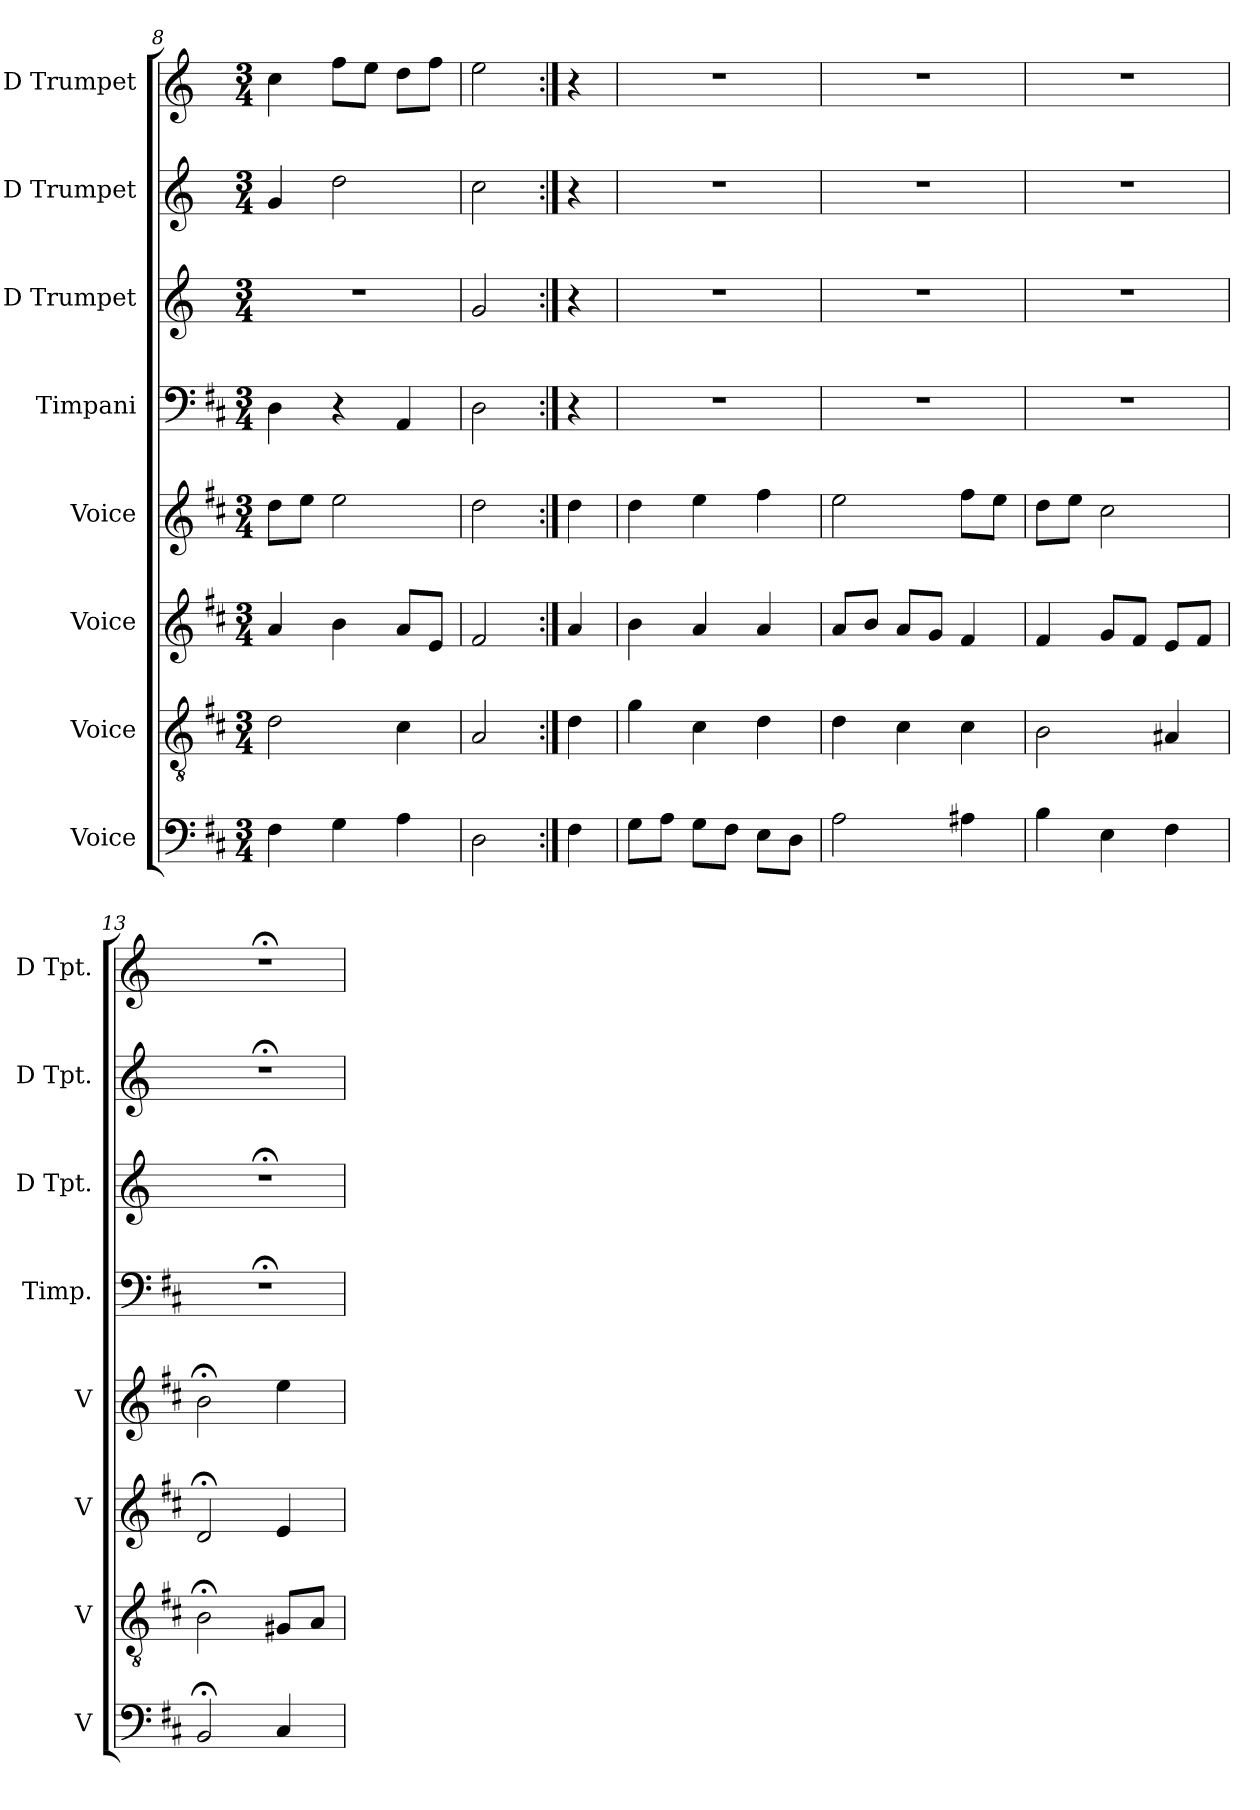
**kern	**kern	**kern	**kern	**kern	**kern	**kern	**kern
*part8	*part7	*part6	*part5	*part4	*part3	*part2	*part1
*staff8	*staff7	*staff6	*staff5	*staff4	*staff3	*staff2	*staff1
*I"Voice	*I"Voice	*I"Voice	*I"Voice	*I"Timpani	*I"D Trumpet	*I"D Trumpet	*I"D Trumpet
*I'V	*I'V	*I'V	*I'V	*I'Timp.	*I'D Tpt.	*I'D Tpt.	*I'D Tpt.
*clefF4	*clefGv2	*clefG2	*clefG2	*clefF4	*clefG2	*clefG2	*clefG2
*	*	*	*	*	*ITrd-1c-2	*ITrd-1c-2	*ITrd-1c-2
*k[f#c#]	*k[f#c#]	*k[f#c#]	*k[f#c#]	*k[f#c#]	*k[f#c#]	*k[f#c#]	*k[f#c#]
*M3/4	*M3/4	*M3/4	*M3/4	*M3/4	*M3/4	*M3/4	*M3/4
=8	=8	=8	=8	=8	=8	=8	=8
4F#	2d	4a	8ddL	4D	2.r	4a	4dd
.	.	.	8eeJ	.	.	.	.
4G	.	4b	2ee	4r	.	2ee	8ggL
.	.	.	.	.	.	.	8ff#J
4A	4c#	8aL	.	4AA	.	.	8eeL
.	.	8eJ	.	.	.	.	8ggJ
=	=	=	=	=	=	=	=
2D	2A	2f#	2dd	2D	2a	2dd	2ff#
=9:|!	=9:|!	=9:|!	=9:|!	=9:|!	=9:|!	=9:|!	=9:|!
4F#	4d	4a	4dd	4r	4r	4r	4r
=10	=10	=10	=10	=10	=10	=10	=10
8GL	4g	4b	4dd	2.r	2.r	2.r	2.r
8AJ	.	.	.	.	.	.	.
8GL	4c#	4a	4ee	.	.	.	.
8F#J	.	.	.	.	.	.	.
8EL	4d	4a	4ff#	.	.	.	.
8DJ	.	.	.	.	.	.	.
=11	=11	=11	=11	=11	=11	=11	=11
2A	4d	8aL	2ee	2.r	2.r	2.r	2.r
.	.	8bJ	.	.	.	.	.
.	4c#	8aL	.	.	.	.	.
.	.	8gJ	.	.	.	.	.
4A#X	4c#	4f#	8ff#L	.	.	.	.
.	.	.	8eeJ	.	.	.	.
=12	=12	=12	=12	=12	=12	=12	=12
4B	2B	4f#	8ddL	2.r	2.r	2.r	2.r
.	.	.	8eeJ	.	.	.	.
4E	.	8gL	2cc#	.	.	.	.
.	.	8f#J	.	.	.	.	.
4F#	4A#X	8eL	.	.	.	.	.
.	.	8f#J	.	.	.	.	.
=13	=13	=13	=13	=13	=13	=13	=13
2BB;<	2B;<	2d;<	2b;<	2.r;<	2.r;<	2.r;<	2.r;<
4C#	8G#XL	4e	4ee	.	.	.	.
.	8AJ	.	.	.	.	.	.
=	=	=	=	=	=	=	=
*-	*-	*-	*-	*-	*-	*-	*-
